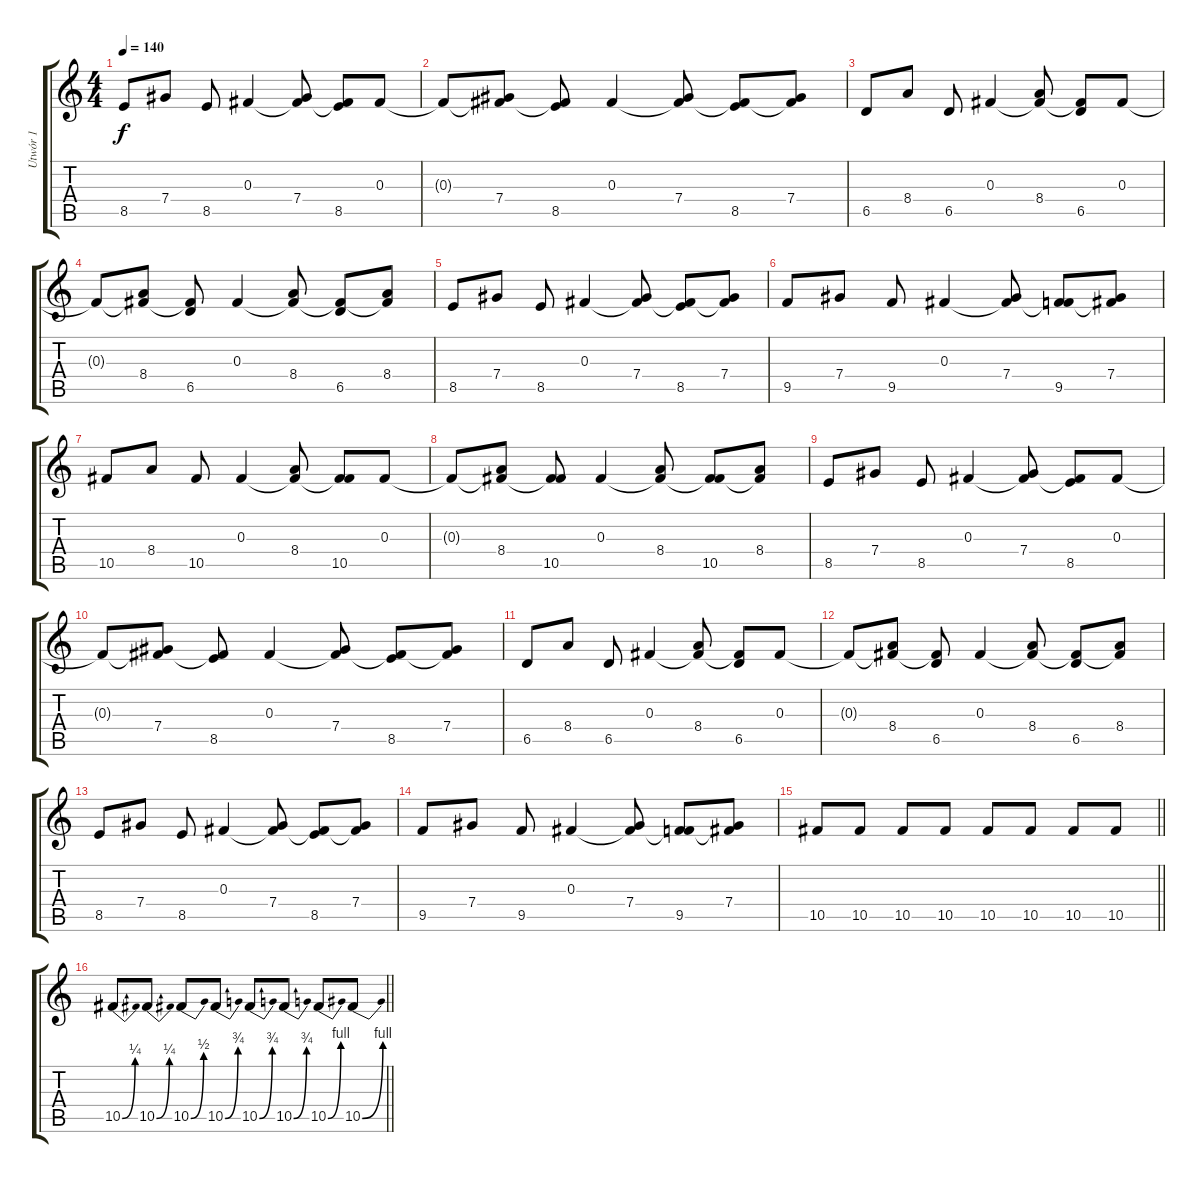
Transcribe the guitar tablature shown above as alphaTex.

\track ("Utwór 1" "Utwór 1") {instrument overdrivenguitar}
\staff {score tabs}
\tuning (Eb4 Bb3 Gb3 Db3 Ab2 Eb2) {hide}
\ts (4 4)
\tempo 140
\clef g2
\ks c
8.5.8{dy f instrument electricguitarclean} 7.4.8 8.5.8 0.3.4 (0.3{t} 7.4).8 (0.3{t} 8.5).8 0.3.8 |
0.3{t}.8 (0.3{t} 7.4).8 (0.3{t} 8.5).8 0.3.4 (0.3{t} 7.4).8 (0.3{t} 8.5).8 (0.3{t} 7.4).8 |
6.5.8{instrument electricguitarclean} 8.4.8 6.5.8 0.3.4 (0.3{t} 8.4).8 (0.3{t} 6.5).8 0.3.8 |
0.3{t}.8 (0.3{t} 8.4).8 (0.3{t} 6.5).8 0.3.4 (0.3{t} 8.4).8 (0.3{t} 6.5).8 (0.3{t} 8.4).8 |
8.5.8{instrument electricguitarclean} 7.4.8 8.5.8 0.3.4 (0.3{t} 7.4).8 (0.3{t} 8.5).8 (0.3{t} 7.4).8 |
9.5.8 7.4.8 9.5.8 0.3.4 (0.3{t} 7.4).8 (0.3{t} 9.5).8 (0.3{t} 7.4).8 |
10.5.8{instrument electricguitarclean} 8.4.8 10.5.8 0.3.4 (0.3{t} 8.4).8 (0.3{t} 10.5).8 0.3.8 |
0.3{t}.8 (0.3{t} 8.4).8 (0.3{t} 10.5).8 0.3.4 (0.3{t} 8.4).8 (0.3{t} 10.5).8 (0.3{t} 8.4).8 |
8.5.8{instrument electricguitarclean} 7.4.8 8.5.8 0.3.4 (0.3{t} 7.4).8 (0.3{t} 8.5).8 0.3.8 |
0.3{t}.8 (0.3{t} 7.4).8 (0.3{t} 8.5).8 0.3.4 (0.3{t} 7.4).8 (0.3{t} 8.5).8 (0.3{t} 7.4).8 |
6.5.8{instrument electricguitarclean} 8.4.8 6.5.8 0.3.4 (0.3{t} 8.4).8 (0.3{t} 6.5).8 0.3.8 |
0.3{t}.8 (0.3{t} 8.4).8 (0.3{t} 6.5).8 0.3.4 (0.3{t} 8.4).8 (0.3{t} 6.5).8 (0.3{t} 8.4).8 |
8.5.8{instrument electricguitarclean} 7.4.8 8.5.8 0.3.4 (0.3{t} 7.4).8 (0.3{t} 8.5).8 (0.3{t} 7.4).8 |
9.5.8 7.4.8 9.5.8 0.3.4 (0.3{t} 7.4).8 (0.3{t} 9.5).8 (0.3{t} 7.4).8 |
\barLineRight lightlight
10.5.8 10.5.8 10.5.8 10.5.8 10.5.8 10.5.8 10.5.8 10.5.8 |
\barLineRight lightlight
10.5{be (bend 0 0 60 1)}.8 10.5{be (bend 0 0 60 1)}.8 10.5{be (bend 0 0 60 2)}.8 10.5{be (bend 0 0 60 3)}.8 10.5{be (bend 0 0 60 3)}.8 10.5{be (bend 0 0 60 3)}.8 10.5{be (bend 0 0 60 4)}.8 10.5{be (bend 0 0 60 4)}.8
